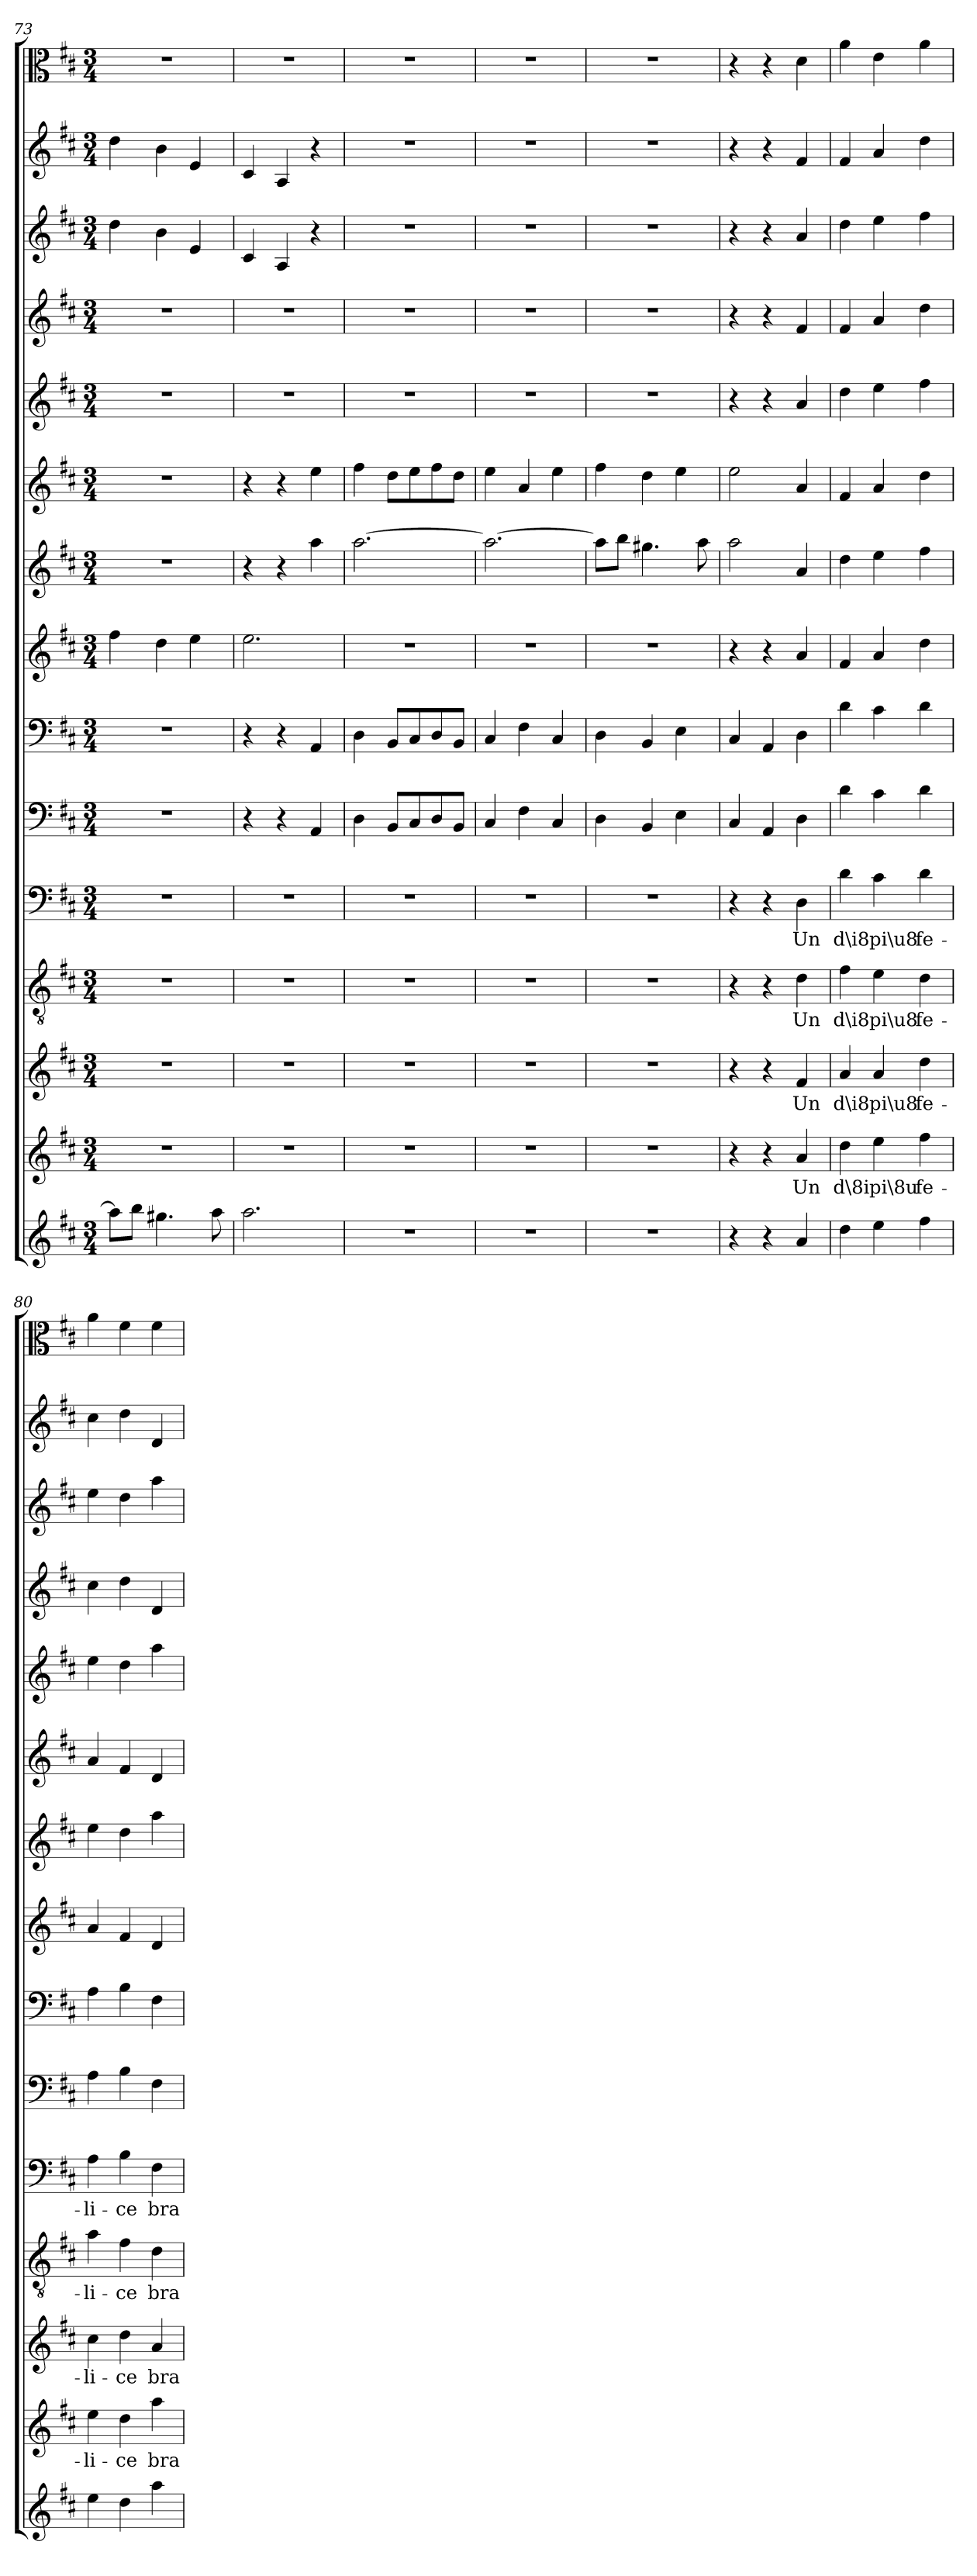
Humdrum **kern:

**kern	**kern	**text	**kern	**text	**kern	**text	**kern	**text	**kern	**kern	**kern	**kern	**kern	**kern	**kern	**kern	**kern	**kern
*part15	*part14	*part14	*part13	*part13	*part12	*part12	*part11	*part11	*part10	*part9	*part8	*part7	*part6	*part5	*part4	*part3	*part2	*part1
*staff15	*staff14	*staff14	*staff13	*staff13	*staff12	*staff12	*staff11	*staff11	*staff10	*staff9	*staff8	*staff7	*staff6	*staff5	*staff4	*staff3	*staff2	*staff1
*clefG2	*clefG2	*	*clefG2	*	*clefGv2	*	*clefF4	*	*clefF4	*clefF4	*clefG2	*clefG2	*clefG2	*clefG2	*clefG2	*clefG2	*clefG2	*clefC3
*k[f#c#]	*k[f#c#]	*	*k[f#c#]	*	*k[f#c#]	*	*k[f#c#]	*	*k[f#c#]	*k[f#c#]	*k[f#c#]	*k[f#c#]	*k[f#c#]	*k[f#c#]	*k[f#c#]	*k[f#c#]	*k[f#c#]	*k[f#c#]
*D:	*D:	*	*D:	*	*D:	*	*D:	*	*D:	*D:	*D:	*D:	*D:	*D:	*D:	*D:	*D:	*D:
*M3/4	*M3/4	*	*M3/4	*	*M3/4	*	*M3/4	*	*M3/4	*M3/4	*M3/4	*M3/4	*M3/4	*M3/4	*M3/4	*M3/4	*M3/4	*M3/4
=73	=73	=73	=73	=73	=73	=73	=73	=73	=73	=73	=73	=73	=73	=73	=73	=73	=73	=73
8aa\L]	2.r	.	2.r	.	2.r	.	2.r	.	2.r	2.r	4ff#\	2.r	2.r	2.r	2.r	4dd\	4dd\	2.r
8bb\J	.	.	.	.	.	.	.	.	.	.	.	.	.	.	.	.	.	.
4.gg#X\	.	.	.	.	.	.	.	.	.	.	4dd\	.	.	.	.	4b\	4b\	.
.	.	.	.	.	.	.	.	.	.	.	4ee\	.	.	.	.	4e/	4e/	.
8aa\	.	.	.	.	.	.	.	.	.	.	.	.	.	.	.	.	.	.
=74	=74	=74	=74	=74	=74	=74	=74	=74	=74	=74	=74	=74	=74	=74	=74	=74	=74	=74
2.aa\	2.r	.	2.r	.	2.r	.	2.r	.	4r	4r	2.ee\	4r	4r	2.r	2.r	4c#/	4c#/	2.r
.	.	.	.	.	.	.	.	.	4r	4r	.	4r	4r	.	.	4A/	4A/	.
.	.	.	.	.	.	.	.	.	4AA/	4AA/	.	4aa\	4ee\	.	.	4r	4r	.
=75	=75	=75	=75	=75	=75	=75	=75	=75	=75	=75	=75	=75	=75	=75	=75	=75	=75	=75
2.r	2.r	.	2.r	.	2.r	.	2.r	.	4D\	4D\	2.r	[2.aa\	4ff#\	2.r	2.r	2.r	2.r	2.r
.	.	.	.	.	.	.	.	.	8BB/L	8BB/L	.	.	8dd\L	.	.	.	.	.
.	.	.	.	.	.	.	.	.	8C#/	8C#/	.	.	8ee\	.	.	.	.	.
.	.	.	.	.	.	.	.	.	8D/	8D/	.	.	8ff#\	.	.	.	.	.
.	.	.	.	.	.	.	.	.	8BB/J	8BB/J	.	.	8dd\J	.	.	.	.	.
=76	=76	=76	=76	=76	=76	=76	=76	=76	=76	=76	=76	=76	=76	=76	=76	=76	=76	=76
2.r	2.r	.	2.r	.	2.r	.	2.r	.	4C#/	4C#/	2.r	2.aa\_	4ee\	2.r	2.r	2.r	2.r	2.r
.	.	.	.	.	.	.	.	.	4F#\	4F#\	.	.	4a/	.	.	.	.	.
.	.	.	.	.	.	.	.	.	4C#/	4C#/	.	.	4ee\	.	.	.	.	.
=77	=77	=77	=77	=77	=77	=77	=77	=77	=77	=77	=77	=77	=77	=77	=77	=77	=77	=77
2.r	2.r	.	2.r	.	2.r	.	2.r	.	4D\	4D\	2.r	8aa\L]	4ff#\	2.r	2.r	2.r	2.r	2.r
.	.	.	.	.	.	.	.	.	.	.	.	8bb\J	.	.	.	.	.	.
.	.	.	.	.	.	.	.	.	4BB/	4BB/	.	4.gg#X\	4dd\	.	.	.	.	.
.	.	.	.	.	.	.	.	.	4E\	4E\	.	.	4ee\	.	.	.	.	.
.	.	.	.	.	.	.	.	.	.	.	.	8aa\	.	.	.	.	.	.
=78	=78	=78	=78	=78	=78	=78	=78	=78	=78	=78	=78	=78	=78	=78	=78	=78	=78	=78
4r	4r	.	4r	.	4r	.	4r	.	4C#/	4C#/	4r	2aa\	2ee\	4r	4r	4r	4r	4r
4r	4r	.	4r	.	4r	.	4r	.	4AA/	4AA/	4r	.	.	4r	4r	4r	4r	4r
4a/	4a/	Un	4f#/	Un	4d\	Un	4D\	Un	4D\	4D\	4a/	4a/	4a/	4a/	4f#/	4a/	4f#/	4d\
=79	=79	=79	=79	=79	=79	=79	=79	=79	=79	=79	=79	=79	=79	=79	=79	=79	=79	=79
4dd\	4dd\	d\8i	4a/	d\i8	4f#\	d\i8	4d\	d\i8	4d\	4d\	4f#/	4dd\	4f#/	4dd\	4f#/	4dd\	4f#/	4a\
4ee\	4ee\	pi\8u	4a/	pi\u8	4e\	pi\u8	4c#\	pi\u8	4c#\	4c#\	4a/	4ee\	4a/	4ee\	4a/	4ee\	4a/	4e\
4ff#\	4ff#\	fe-	4dd\	fe-	4d\	fe-	4d\	fe-	4d\	4d\	4dd\	4ff#\	4dd\	4ff#\	4dd\	4ff#\	4dd\	4a\
=80	=80	=80	=80	=80	=80	=80	=80	=80	=80	=80	=80	=80	=80	=80	=80	=80	=80	=80
4ee\	4ee\	-li-	4cc#\	-li-	4a\	-li-	4A\	-li-	4A\	4A\	4a/	4ee\	4a/	4ee\	4cc#\	4ee\	4cc#\	4a\
4dd\	4dd\	-ce	4dd\	-ce	4f#\	-ce	4B\	-ce	4B\	4B\	4f#/	4dd\	4f#/	4dd\	4dd\	4dd\	4dd\	4f#\
4aa\	4aa\	bra-	4a/	bra-	4d\	bra-	4F#\	bra-	4F#\	4F#\	4d/	4aa\	4d/	4aa\	4d/	4aa\	4d/	4f#\
=	=	=	=	=	=	=	=	=	=	=	=	=	=	=	=	=	=	=
*-	*-	*-	*-	*-	*-	*-	*-	*-	*-	*-	*-	*-	*-	*-	*-	*-	*-	*-
